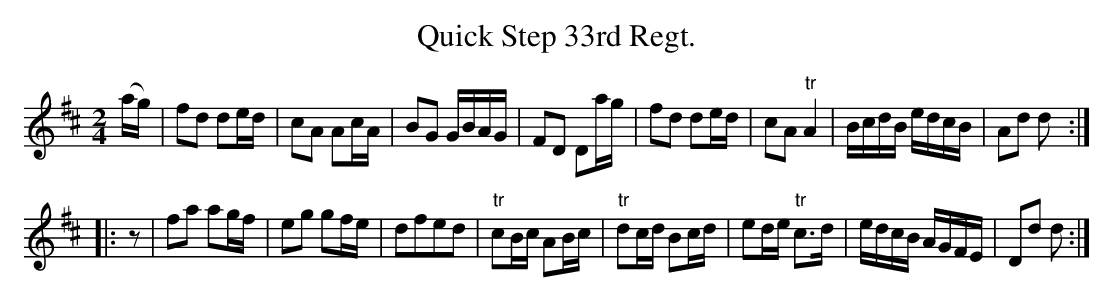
X:1
T:Quick Step 33rd Regt.
M:2/4
K:D major
(ag)|\
f2d2 d2ed| c2A2 A2cA| B2G2 GBAG| F2D2 D2ag|\
f2d2 d2ed| c2A2 "tr"A4| BcdB edcB| A2d2 d2::
z2|\
f2a2 a2gf| e2g2 g2fe| d2f2e2d2| "tr"c2Bc A2Bc| \
"tr"d2cd B2cd| e2de "tr"c3d| edcB AGFE| D2d2 d2:|
